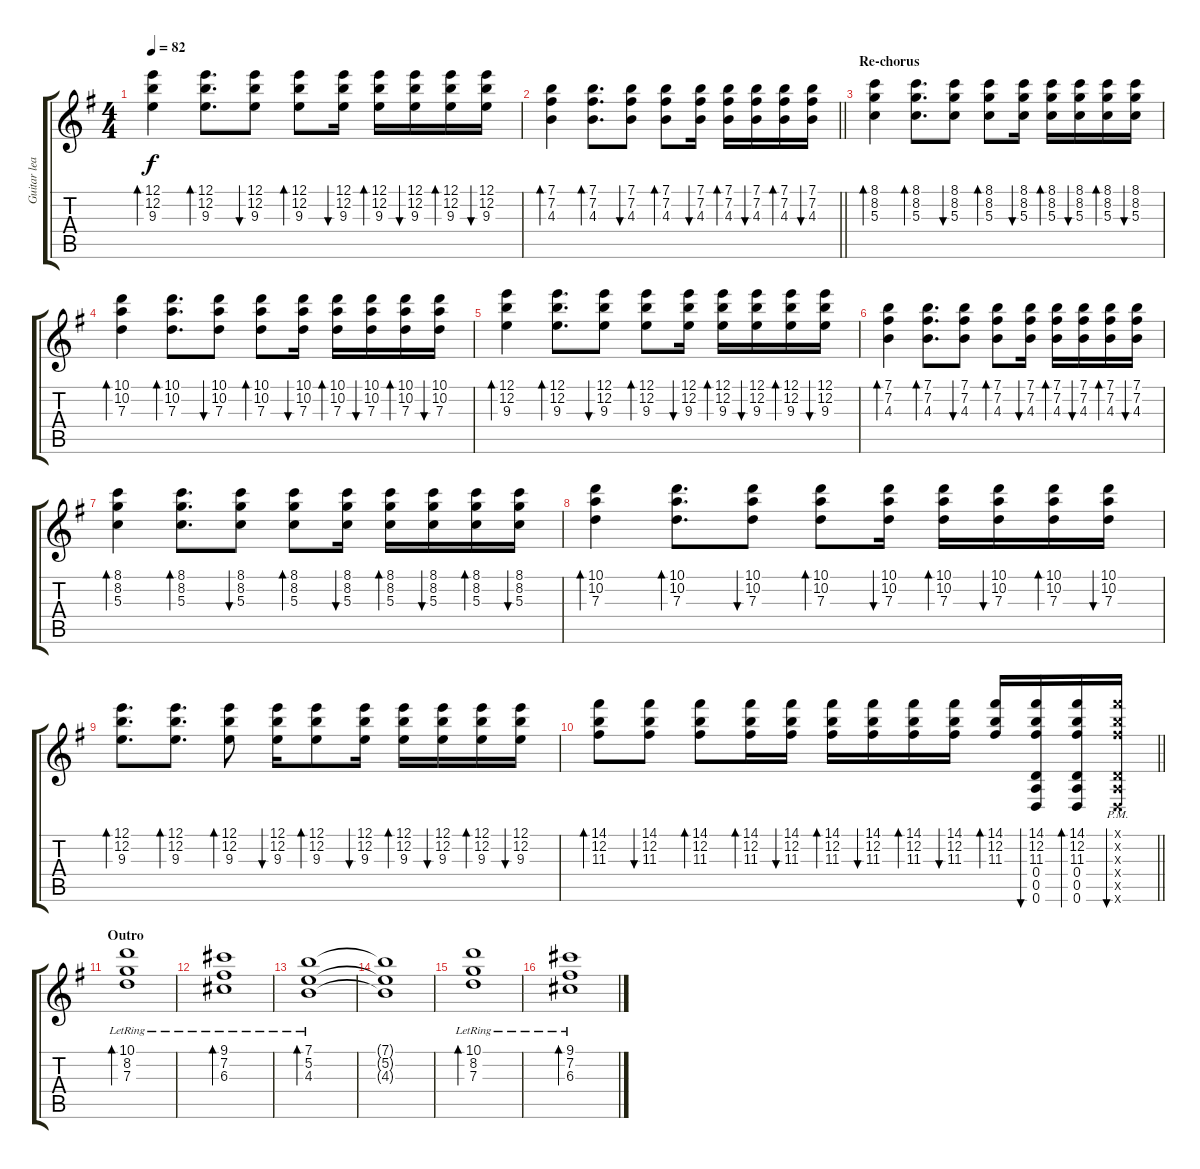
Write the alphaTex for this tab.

\track ("Guitar lead" "Guitar lea") {instrument acousticguitarsteel}
\staff {score tabs}
\tuning (E4 B3 G3 D3 A2 D2) {hide}
\ts (4 4)
\tempo 82
\clef g2
\ks g
(12.1 12.2 9.3).4{bd 60 dy f} (12.1 12.2 9.3).8{d bd 60} (12.1 12.2 9.3).8{bu 60} (12.1 12.2 9.3).8{bd 60} (12.1 12.2 9.3).16{bu 60} (12.1 12.2 9.3).16{bd 60} (12.1 12.2 9.3).16{bu 60} (12.1 12.2 9.3).16{bd 60} (12.1 12.2 9.3).16{bu 60} |
\barLineRight lightlight
(7.1 7.2 4.3).4{bd 60} (7.1 7.2 4.3).8{d bd 60} (7.1 7.2 4.3).8{bu 60} (7.1 7.2 4.3).8{bd 60} (7.1 7.2 4.3).16{bu 60} (7.1 7.2 4.3).16{bd 60} (7.1 7.2 4.3).16{bu 60} (7.1 7.2 4.3).16{bd 60} (7.1 7.2 4.3).16{bu 60} |
\section ("" "Re-chorus")
(8.1 8.2 5.3).4{bd 60} (8.1 8.2 5.3).8{d bd 60} (8.1 8.2 5.3).8{bu 60} (8.1 8.2 5.3).8{bd 60} (8.1 8.2 5.3).16{bu 60} (8.1 8.2 5.3).16{bd 60} (8.1 8.2 5.3).16{bu 60} (8.1 8.2 5.3).16{bd 60} (8.1 8.2 5.3).16{bu 60} |
(10.1 10.2 7.3).4{bd 60} (10.1 10.2 7.3).8{d bd 60} (10.1 10.2 7.3).8{bu 60} (10.1 10.2 7.3).8{bd 60} (10.1 10.2 7.3).16{bu 60} (10.1 10.2 7.3).16{bd 60} (10.1 10.2 7.3).16{bu 60} (10.1 10.2 7.3).16{bd 60} (10.1 10.2 7.3).16{bu 60} |
(12.1 12.2 9.3).4{bd 60} (12.1 12.2 9.3).8{d bd 60} (12.1 12.2 9.3).8{bu 60} (12.1 12.2 9.3).8{bd 60} (12.1 12.2 9.3).16{bu 60} (12.1 12.2 9.3).16{bd 60} (12.1 12.2 9.3).16{bu 60} (12.1 12.2 9.3).16{bd 60} (12.1 12.2 9.3).16{bu 60} |
(7.1 7.2 4.3).4{bd 60} (7.1 7.2 4.3).8{d bd 60} (7.1 7.2 4.3).8{bu 60} (7.1 7.2 4.3).8{bd 60} (7.1 7.2 4.3).16{bu 60} (7.1 7.2 4.3).16{bd 60} (7.1 7.2 4.3).16{bu 60} (7.1 7.2 4.3).16{bd 60} (7.1 7.2 4.3).16{bu 60} |
(8.1 8.2 5.3).4{bd 60} (8.1 8.2 5.3).8{d bd 60} (8.1 8.2 5.3).8{bu 60} (8.1 8.2 5.3).8{bd 60} (8.1 8.2 5.3).16{bu 60} (8.1 8.2 5.3).16{bd 60} (8.1 8.2 5.3).16{bu 60} (8.1 8.2 5.3).16{bd 60} (8.1 8.2 5.3).16{bu 60} |
(10.1 10.2 7.3).4{bd 60} (10.1 10.2 7.3).8{d bd 60} (10.1 10.2 7.3).8{bu 60} (10.1 10.2 7.3).8{bd 60} (10.1 10.2 7.3).16{bu 60} (10.1 10.2 7.3).16{bd 60} (10.1 10.2 7.3).16{bu 60} (10.1 10.2 7.3).16{bd 60} (10.1 10.2 7.3).16{bu 60} |
(12.1 12.2 9.3).8{d bd 60} (12.1 12.2 9.3).8{d bd 60} (12.1 12.2 9.3).8{bd 60} (12.1 12.2 9.3).16{bu 60} (12.1 12.2 9.3).8{bd 60} (12.1 12.2 9.3).16{bu 60} (12.1 12.2 9.3).16{bd 60} (12.1 12.2 9.3).16{bu 60} (12.1 12.2 9.3).16{bd 60} (12.1 12.2 9.3).16{bu 60} |
\barLineRight lightlight
(14.1 12.2 11.3).8{bd 60} (14.1 12.2 11.3).8{bu 60} (14.1 12.2 11.3).8{bd 60} (14.1 12.2 11.3).16{bd 60} (14.1 12.2 11.3).16{bu 60} (14.1 12.2 11.3).16{bd 60} (14.1 12.2 11.3).16{bu 60} (14.1 12.2 11.3).16{bd 60} (14.1 12.2 11.3).16{bu 60} (14.1 12.2 11.3).16{bd 60} (14.1 12.2 11.3 0.4 0.5 0.6).16{bu 60} (14.1 12.2 11.3 0.4 0.5 0.6).16{bd 60} (14.1{pm x} 12.2{pm x} 11.3{pm x} 0.4{x} 0.5{x} 0.6{x}).16{bu 60} |
\section ("" "Outro")
(10.1{lr} 8.2{lr} 7.3{lr}).1{bd 30} |
(9.1{lr} 7.2{lr} 6.3{lr}).1{bd 480} |
(7.1{lr} 5.2{lr} 4.3{lr}).1{bd 480} |
(7.1{t} 5.2{t} 4.3{t}).1 |
(10.1{lr} 8.2{lr} 7.3{lr}).1{bd 480} |
(9.1{lr} 7.2{lr} 6.3{lr}).1{bd 480}
